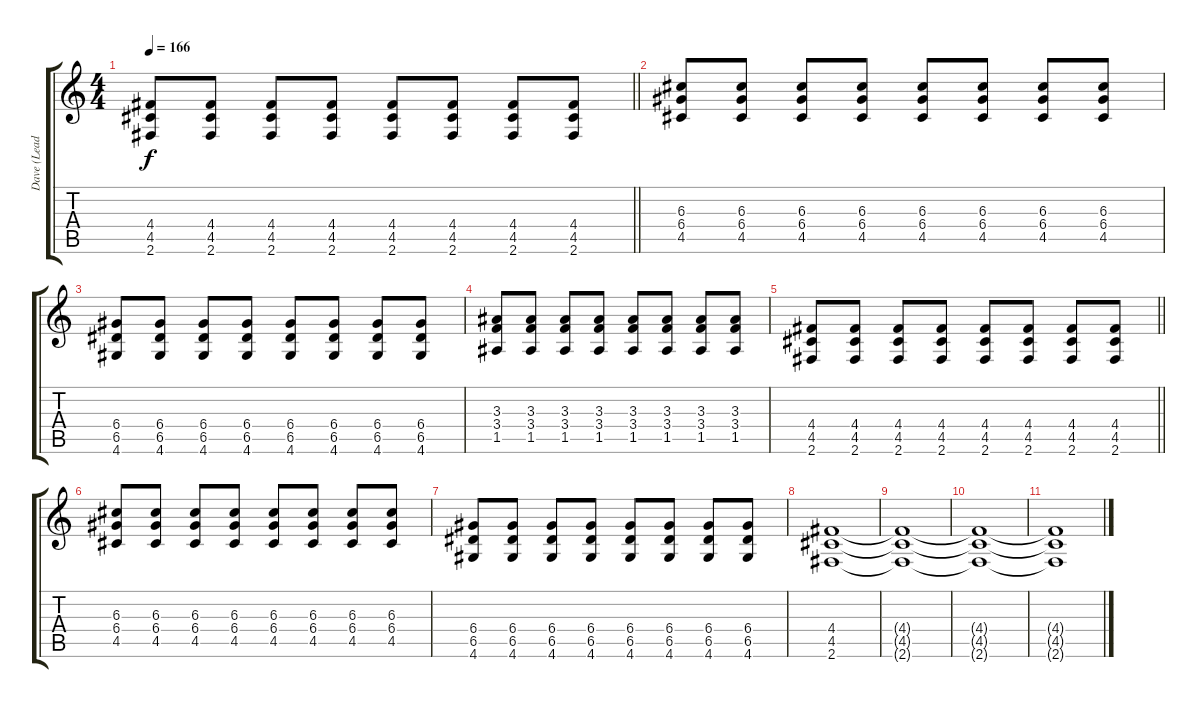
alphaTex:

\track ("Dave (Lead Gtr)" "Dave (Lead") {instrument overdrivenguitar}
\staff {score tabs}
\tuning (E4 B3 G3 D3 A2 E2) {hide}
\ts (4 4)
\tempo 166
\clef g2
\barLineRight lightlight
\ks c
(4.4 4.5 2.6).8{dy f} (4.4 4.5 2.6).8 (4.4 4.5 2.6).8 (4.4 4.5 2.6).8 (4.4 4.5 2.6).8 (4.4 4.5 2.6).8 (4.4 4.5 2.6).8 (4.4 4.5 2.6).8 |
(6.3 6.4 4.5).8 (6.3 6.4 4.5).8 (6.3 6.4 4.5).8 (6.3 6.4 4.5).8 (6.3 6.4 4.5).8 (6.3 6.4 4.5).8 (6.3 6.4 4.5).8 (6.3 6.4 4.5).8 |
(6.4 6.5 4.6).8 (6.4 6.5 4.6).8 (6.4 6.5 4.6).8 (6.4 6.5 4.6).8 (6.4 6.5 4.6).8 (6.4 6.5 4.6).8 (6.4 6.5 4.6).8 (6.4 6.5 4.6).8 |
(3.3 3.4 1.5).8{instrument distortionguitar} (3.3 3.4 1.5).8 (3.3 3.4 1.5).8 (3.3 3.4 1.5).8 (3.3 3.4 1.5).8 (3.3 3.4 1.5).8 (3.3 3.4 1.5).8 (3.3 3.4 1.5).8 |
\barLineRight lightlight
(4.4 4.5 2.6).8 (4.4 4.5 2.6).8 (4.4 4.5 2.6).8 (4.4 4.5 2.6).8 (4.4 4.5 2.6).8 (4.4 4.5 2.6).8 (4.4 4.5 2.6).8 (4.4 4.5 2.6).8 |
(6.3 6.4 4.5).8 (6.3 6.4 4.5).8 (6.3 6.4 4.5).8 (6.3 6.4 4.5).8 (6.3 6.4 4.5).8 (6.3 6.4 4.5).8 (6.3 6.4 4.5).8 (6.3 6.4 4.5).8 |
(6.4 6.5 4.6).8 (6.4 6.5 4.6).8 (6.4 6.5 4.6).8 (6.4 6.5 4.6).8 (6.4 6.5 4.6).8 (6.4 6.5 4.6).8 (6.4 6.5 4.6).8 (6.4 6.5 4.6).8 |
(4.4 4.5 2.6).1 |
(4.4{t} 4.5{t} 2.6{t}).1 |
(4.4{t} 4.5{t} 2.6{t}).1 |
(4.4{t} 4.5{t} 2.6{t}).1
